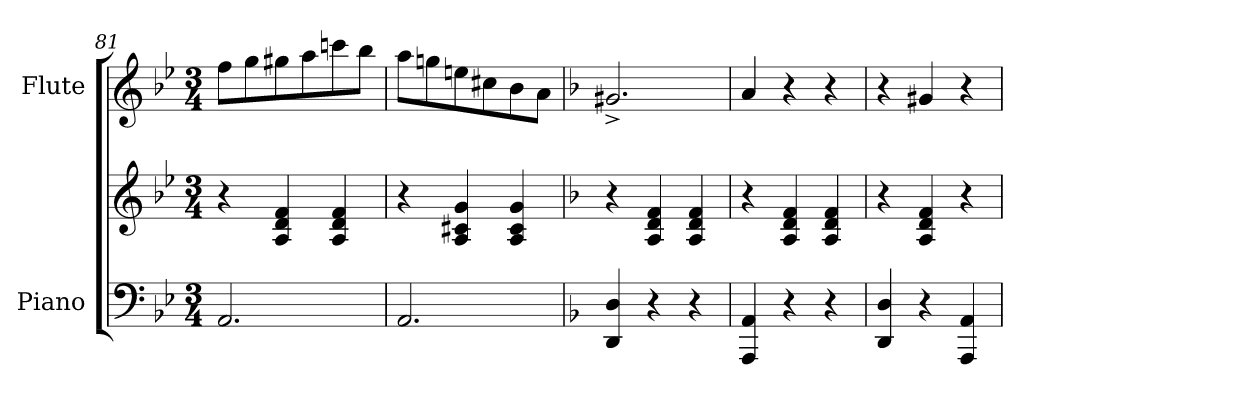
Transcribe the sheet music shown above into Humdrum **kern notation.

**kern	**kern	**kern
*part2	*part2	*part1
*staff3	*staff2	*staff1
*I"Piano	*	*I"Flute
*I'Pno	*	*
*clefF4	*clefG2	*clefG2
*k[b-e-]	*k[b-e-]	*k[b-e-]
*B-:	*B-:	*B-:
*M3/4	*M3/4	*M3/4
=81	=81	=81
2.AA/	4r	8ff\L
.	.	8gg\
.	4A/ 4d/ 4f/	8gg#X\
.	.	8aa\
.	4A/ 4d/ 4f/	8cccni\
.	.	8bb-\J
=82	=82	=82
2.AA/	4r	8aa\L
.	.	8ggni\
.	4A/ 4c#X/ 4g/	8een\
.	.	8cc#X\
.	4A/ 4c#/ 4g/	8b-\
.	.	8a\J
=83	=83	=83
*k[b-]	*k[b-]	*k[b-]
*F:	*F:	*F:
4DD/ 4D/	4r	2.g#X^/
4r	4A/ 4d/ 4f/	.
4r	4A/ 4d/ 4f/	.
=84	=84	=84
4AAA/ 4AA/	4r	4a/
4r	4A/ 4d/ 4f/	4r
4r	4A/ 4d/ 4f/	4r
!!LO:PB:g=z
=85	=85	=85
4DD/ 4D/	4r	4r
4r	4A/ 4d/ 4f/	4g#X/
4AAA/ 4AA/	4r	4r
=	=	=
*-	*-	*-
